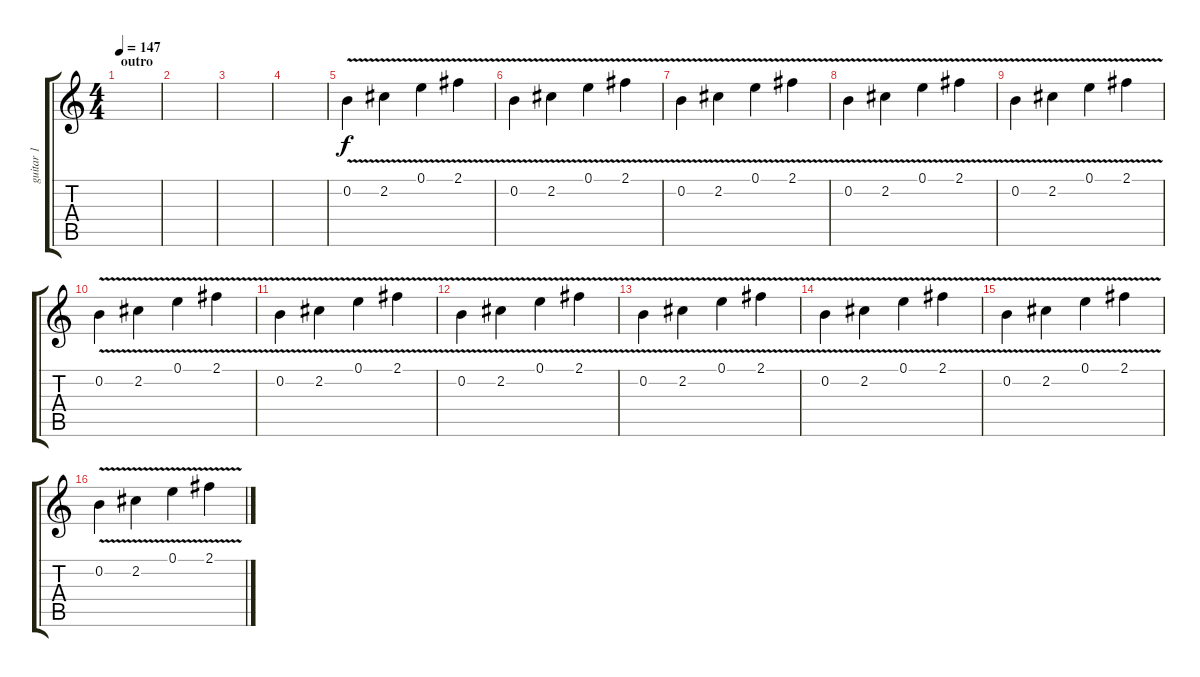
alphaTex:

\track ("guitar 1" "guitar 1") {instrument electricguitarjazz}
\staff {score tabs}
\tuning (E4 B3 G3 D3 A2 E2) {hide}
\ts (4 4)
\section ("" "outro")
\tempo 147
\clef g2
\ks c
|
|
|
|
0.2{v}.4 2.2{v}.4 0.1{v}.4 2.1{v}.4 |
0.2{v}.4 2.2{v}.4 0.1{v}.4 2.1{v}.4 |
0.2{v}.4 2.2{v}.4 0.1{v}.4 2.1{v}.4 |
0.2{v}.4 2.2{v}.4 0.1{v}.4 2.1{v}.4 |
0.2{v}.4 2.2{v}.4 0.1{v}.4 2.1{v}.4 |
0.2{v}.4 2.2{v}.4 0.1{v}.4 2.1{v}.4 |
0.2{v}.4 2.2{v}.4 0.1{v}.4 2.1{v}.4 |
0.2{v}.4 2.2{v}.4 0.1{v}.4 2.1{v}.4 |
0.2{v}.4 2.2{v}.4 0.1{v}.4 2.1{v}.4 |
0.2{v}.4 2.2{v}.4 0.1{v}.4 2.1{v}.4 |
0.2{v}.4 2.2{v}.4 0.1{v}.4 2.1{v}.4 |
0.2{v}.4 2.2{v}.4 0.1{v}.4 2.1{v}.4
